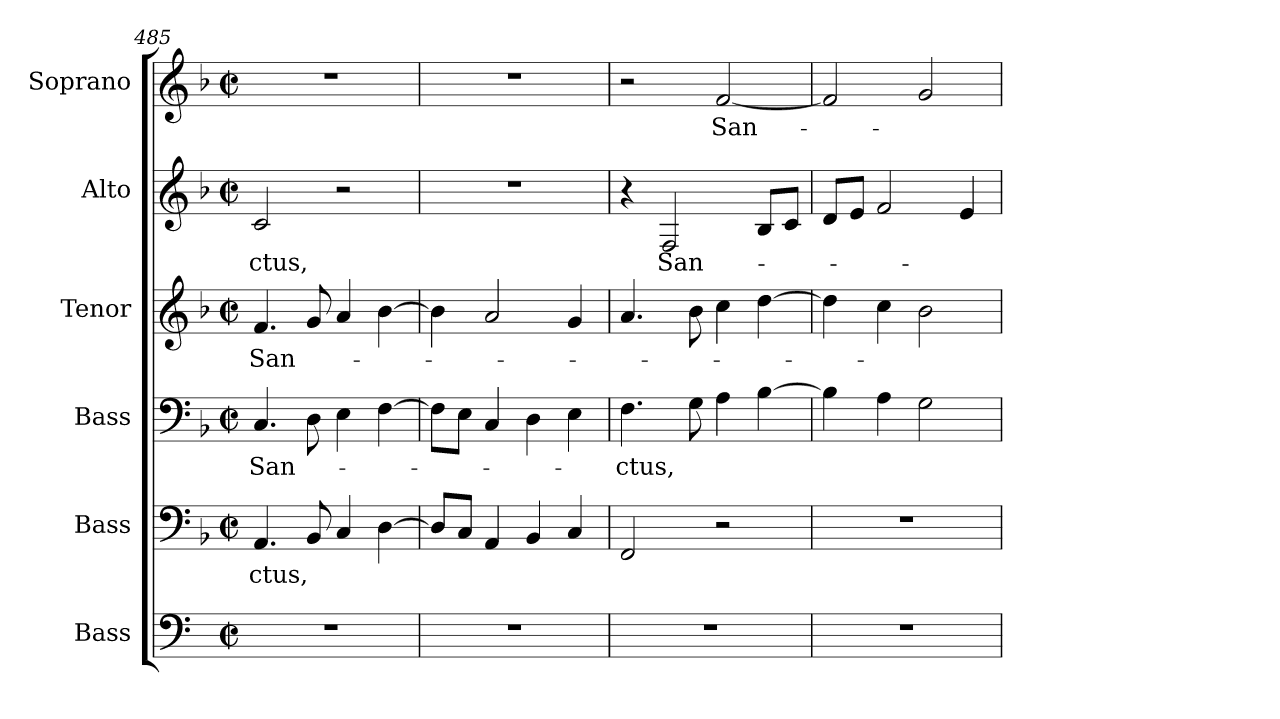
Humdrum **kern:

**kern	**kern	**text	**kern	**text	**kern	**text	**kern	**text	**kern	**text
*part6	*part5	*part5	*part4	*part4	*part3	*part3	*part2	*part2	*part1	*part1
*staff6	*staff5	*staff5	*staff4	*staff4	*staff3	*staff3	*staff2	*staff2	*staff1	*staff1
*I"Bass	*I"Bass	*	*I"Bass	*	*I"Tenor	*	*I"Alto	*	*I"Soprano	*
*I'B.	*I'B.	*	*I'B.	*	*I'T.	*	*I'A.	*	*I'S.	*
*clefF4	*clefF4	*	*clefF4	*	*clefG2	*	*clefG2	*	*clefG2	*
*	*	*	*	*	*ITrd7c12	*	*ITrd7c12	*	*	*
*k[]	*k[b-]	*	*k[b-]	*	*k[b-]	*	*k[b-]	*	*k[b-]	*
*C:	*F:	*	*F:	*	*F:	*	*F:	*	*F:	*
*M2/2	*M2/2	*	*M2/2	*	*M2/2	*	*M2/2	*	*M2/2	*
*met(c|)	*met(c|)	*	*met(c|)	*	*met(c|)	*	*met(c|)	*	*met(c|)	*
=485	=485	=485	=485	=485	=485	=485	=485	=485	=485	=485
!	!	!LO:LY:b:color=#000000	!	!	!	!	!	!	!	!
!	!	!	!	!LO:LY:b:color=#000000	!	!	!	!	!	!
!	!	!	!	!	!	!LO:LY:b:color=#000000	!	!	!	!
!	!	!	!	!	!	!	!	!LO:LY:b:color=#000000	!	!
1r	4.AAi/	-ctus,	4.Ci/	San-	4.Fi/	San-	2Ci/	-ctus,	1r	.
.	8BB-i/	.	8Di\	.	8Gi/	.	.	.	.	.
.	4Ci/	.	4Ei\	.	4Ai/	.	2r	.	.	.
.	[4Di\	.	[4Fi\	.	[4B-i\	.	.	.	.	.
=486	=486	=486	=486	=486	=486	=486	=486	=486	=486	=486
1r	8Di/L]	.	8Fi\L]	.	4B-i\]	.	1r	.	1r	.
.	8Ci/J	.	8Ei\J	.	.	.	.	.	.	.
.	4AAi/	.	4Ci/	.	2Ai/	.	.	.	.	.
.	4BB-i/	.	4Di\	.	.	.	.	.	.	.
.	4Ci/	.	4Ei\	.	4Gi/	.	.	.	.	.
=487	=487	=487	=487	=487	=487	=487	=487	=487	=487	=487
!	!	!	!	!LO:LY:b:color=#000000	!	!	!	!	!	!
1r	2FFi/	.	4.Fi\	-ctus,	4.Ai/	.	4r	.	2r	.
!	!	!	!	!	!	!	!	!LO:LY:b:color=#000000	!	!
.	.	.	.	.	.	.	2FFi/	San-	.	.
.	.	.	8Gi\	.	8B-i\	.	.	.	.	.
!	!	!	!	!	!	!	!	!	!	!LO:LY:b:color=#000000
.	2r	.	4Ai\	.	4ci\	.	.	.	[2fi/	San-
.	.	.	[4B-i\	.	[4di\	.	8BB-i/L	.	.	.
.	.	.	.	.	.	.	8Ci/J	.	.	.
=488	=488	=488	=488	=488	=488	=488	=488	=488	=488	=488
1r	1r	.	4B-i\]	.	4di\]	.	8Di/L	.	2fi/]	.
.	.	.	.	.	.	.	8Ei/J	.	.	.
.	.	.	4Ai\	.	4ci\	.	2Fi/	.	.	.
.	.	.	2Gi\	.	2B-i\	.	.	.	2gi/	.
.	.	.	.	.	.	.	4Ei/	.	.	.
=	=	=	=	=	=	=	=	=	=	=
*-	*-	*-	*-	*-	*-	*-	*-	*-	*-	*-
